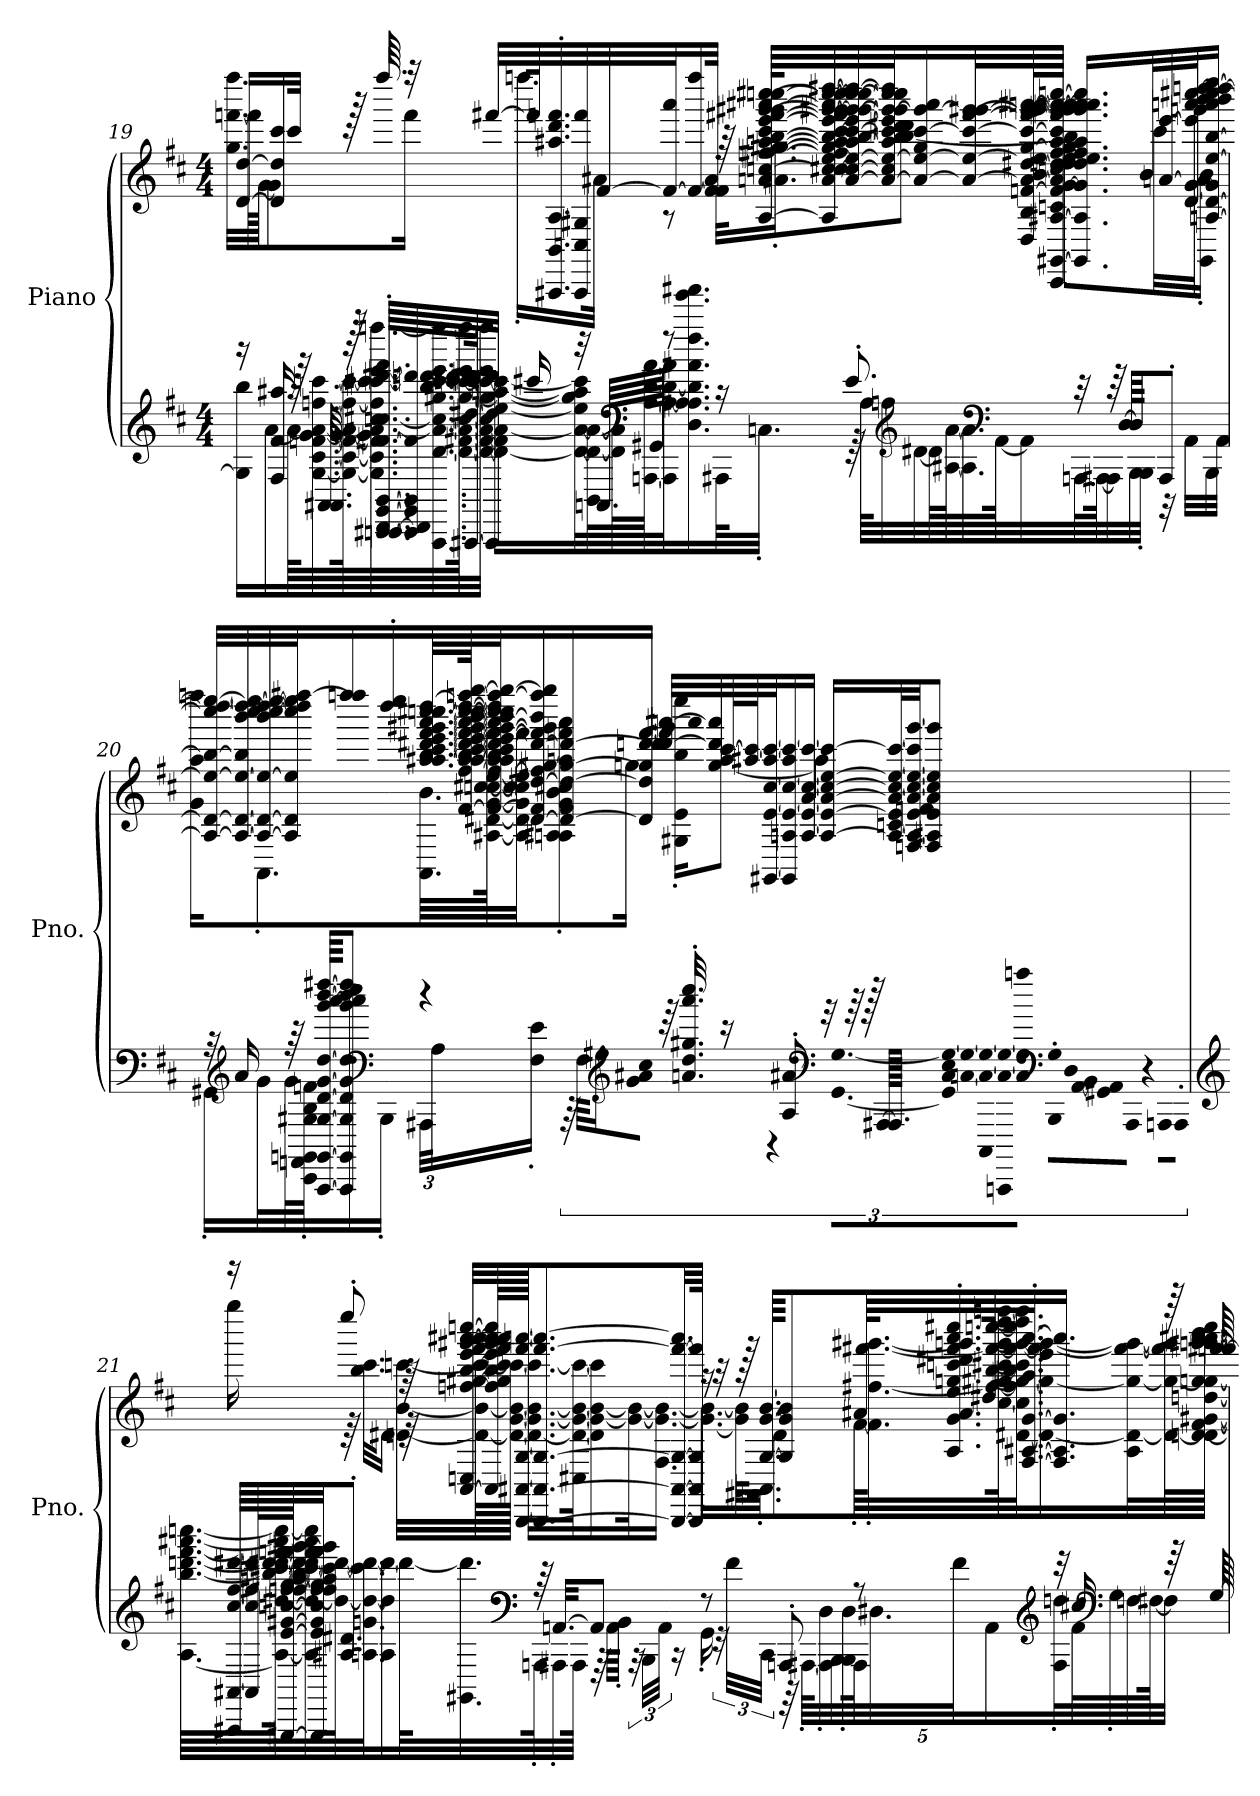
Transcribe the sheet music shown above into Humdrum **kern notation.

**kern	**kern
*part1	*part1
*staff2	*staff1
*I"Piano	*
*I'Pno.	*
!!LO:PB:g=z
*clefG2	*clefG2
*k[f#c#]	*k[f#c#]
*M4/4	*M4/4
=19	=19
*^	*^
16r	16G\] 16bb\LL	[16d/ [16dd/LL	32.gg\ [32.fffn\ 32.ffff#\LLL
.	.	.	128fff\LL]
.	.	.	[128g\JJJJ
16F#/ 16f#/ 16aa#X/	[16a\	16d/] 16dd/] 16ccc#/	8g\]
128r	128a\KLL_	32ccc#/JJk	.
64.AA/ 64.AA#X/	[64.G\ [64.c#\ [64.fn\ [64.g\ 64.a\_ [64.ffn\ [64.cccn\	.	.
128r	128G\_ 128c#\_ 128f\_ 128g\_ 128a\_ 128ff\_ 128ccc\_K	128r	.
[64.CCn/' 64.CC#X/' [64.DD/' [64.GG/' [64.BB/' [64.f#X/' 64.ccn/' [64.ddd#X/' 64.fff#/'LLLL	64.G\] 64.c#\] 64.f\] 64.g\] 64.a\_ [64.cc#X\ 64.ff\] 64.ccc\] [64.ccc#X\ [64.eee\ [64.ffffn\	64.ffff#/	.
64.CC/] 64.DD/] 64.GG/] 64.BB/] 64.f#/] 64.ddd#/]	64.AAA\ [64.d\ 64.a\_ 64.cc#\_ 64.gg\ 64.bb\ 64.ccc#\_ [64.dddn\ 64.eee\_ 64.ffff\_	32r	16fff\Jk
[128AAA#X/ [128dd#X/ [128ddd#X/JK	128d\_ [128f#X\ 128a\_ 128cc#\_ [128gg#X\ [128cccn\ 128ccc#\_ 128ddd\_ 128eee\_ 128ffff\_JK	.	.
32AAA#/] 32dd#/] 32ddd#/]JJJ	32d\_ 32f#\_ 32a\_ 32cc#\] 32gg#\_ 32ccc\_ 32ccc#\] 32ddd\] 32eee\] 32ffff\]JJJ	[32fff#X/LLL	.
16ccc#X/	16d\_ 16f#\] 16a\_ [16ee\ 16gg#\_ [16aan\ 16ccc\_LL	64fff#/K]	16.ffffn'\LL
.	.	32.AAA#X/' 32.BB/' 32.A/' 32.aa#X/' 32.ddd/' 32.fffn/'	.
32r	32d\_ 32a\_ 32ee\] 32gg#\] 32aa\] 32ccc\]L	32AAA#/ 32Cn/ 32G#X/ 32fff/	.
64.AAn/LLLL	64BB\ 64d\_ 64a\_L	[32f#/	32a#X\JJk
.	128d\] 128a\]L	.	.
*clefF4	*	*	*
128GG#X/JJJJk	[128AAAn\ [128A\ [128d\ [128a\JJ	.	.
8r	32AAA\] 32A\_ 32d\_ 32a\]J	32f#/_ 32aaa/J	8r
.	16.D\ 16.A\] 16.A#X\ 16.d\] 16.a#X\ 16.ff\ 16.ggg\ 16.aaa#X\	16f#/_ 16ffff/	.
.	.	32f#/] 32a#/JJk	.
16r	64AAA#X\KL	64r	32f#\KLL
.	32.Cn'\JJJ	[64A/ 64an/ [64ccn/ [64ffn/ [64gg/ [64aan/ [64bb/ 64ccc#/ [64eee/ [64fff#X/ [64ggg/ 64ggg#X/ [64aaa#X/ [64ccccn/ [64cccc#X/KLLL	.
.	.	32A/] [32a/ 32cc/] [32cc#X/ [32ee/ 32ff/] 32gg/] 32aa/_ 32bb/_ [32ccc#/ 32eee/_ 32fff#/] 32ggg/_ [32ggg#X/ 32aaa#/] 32cccc/_ 32cccc#/_ [32dddd#X/	16.a#X\' 16.ff#X\' 16.gg#X\'J
8.e'/	64r	32a/_ 32cc#/_ 32ee/_ 32aa/_ 32bb/_ 32ccc#/_ 32eee/_ 32ggg/_ 32ggg#/_ 32cccc/_ 32cccc#/_ 32dddd#/_	.
.	64A#\KLLL	.	.
.	32An\	32a/_ 32cc#/] 32ee/_ 32aa/] 32bb/] 32ccc#/_ 32ddd#X/ 32eee/] 32ggg/_ 32ggg#/] 32cccc/] 32cccc#/] 32dddd#/]J	.
*clefG2	*	*	*
.	[32.d#X\	16a/_ 16ee/_ 16gg#/ 16ccc#/_ 16ggg/_ 16aaa#/	[8bb\ 8ddd#\J
.	128d#\LL]	.	.
.	[128A#X\ [128a#\J	.	.
.	64.A#\] 64.a#\]	32a/_ 32ee/_ 32ccc#/_ [32fff#/ 32ggg/_ [32ggg#X/L	.
*clefF4	*	*	*
.	[128AA\JK	.	.
.	32AA\]	64D/ 64B/ [64fn/ 64a/_ 64b/ [64dd#X/ 64ee/] [64gg#/ 64ccc#/_ 64fff#/_ 64ggg/_ 64ggg#/] [64aaan/ [64aaa#X/L	.
.	.	64CC#/ [64GG#X/ [64A#X/ 64cn/ 64f/] [64g/ 64a/] 64ccn/ [64ddn/ 64dd#/] [64ee/ [64ff#/ 64gg#/] [64aa/ 64ccc#/] 64fff#/] 64ggg/] [64ggg#X/ 64aaa/_ 64aaa#/_ [64ccccn/JJJJ	.
32r	64.AAAn\L	16.GG#/] 16.A#/] 16.g/] 16.dd/] 16.ee/] 16.ff#/] 16.aa/] 16.ggg#/] 16.aaa/] 16.aaa#/] 16.cccc/]LL	8bb\L]
.	[128AAA#X\JK	.	.
64r	32AAA#\]	.	.
[64D/KKLL	.	.	.
16D/J]	32BBB\	.	.
.	32BBB'\JJJ	32b/L	.
8AAA#'/J	32r	[32an/ [32eee/	32ccc#\LL
.	32AA\LLL	[32d/ [32g/ 32a/] 32eee/] [32aaan/ [32bbb/ [32cccc#X/ [32ddddn/J	32gggn\J
.	32BBB\	[16An/ 16d/_ 16g/] [16ee/ [16bb/ 16aaa/] 16bbb/] 16cccc#/_ 16dddd/_ [16eeee/JJ	16GG#\' 16b\'JJ
.	32AA\JJJ	.	.
!!LO:LB:g=z	!!
=20	=20	=20	=20
32r	16GG#X'\LL	32A/_ 32d/_ 32ee/_ 32bb/_ 32cccc#/_ 32dddd/_ 32eeee/_LLL	16g\ 16aa\ 16ffffn\KL
*clefG2	*	*	*
16a/	.	32A/_ 32d/_ 32ee/_ 32bb/] [32bbb/ 32cccc#/_ 32dddd/_ 32eeee/_	.
.	32g\L	32A/_ 32d/_ 32ee/_ 32bbb/] 32cccc#/_ 32dddd/_ 32eeee/_	8.AA'\
64r	64g\L	32A/] 32d/] 32ee/] 32cccc#/] 32dddd/] 32eeee/] [32ffff#X/J	.
[64AAA/ [64GG#/ [64G/ [64d/ [64g/ [64dd/ [64ggg/ [64aaa/ [64bbb/ [64dddd#X/KKKL	64CC#\' 64FFn\' 64GGn\' 64G#X\' 64B\' 64fn\'JJ	.	.
8AAA/] 8GG#/] 8G/] 8d/] 8g/] 8dd/] 8ggg/] 8aaa/] 8bbb/] 8dddd#/]J	16cccc#\	16ffffn/ 16ffff#/]	.
*clefF4	*	*	*
.	16BBB'\JJ	16dddd/' 16eeee/'	.
*	*Xbrackettup	*	*
4r	48AAA#X\KLL	[64.aa/ [64.aa#X/ [64.bb/ [64.ccc#/ [64.ddd#X/ [64.eee/ [64.fff#/ [64.ggg#X/ [64.aaa/ [64.ccccn/ [64.cccc#X/ [64.dddd/LL	64.AA\ 64.b\LLL
.	24A\	.	.
.	.	[128f#/ [128ff#/ 128aa/_ 128aa#/_ 128bb/_ 128ccc#/_ 128ddd#/_ 128eee/_ 128fff#/_ 128ggg#/_ 128aaa/_ [128bbb/ 128cccc/_ 128cccc#/_ 128dddd/_ [128ffffn/ [128gggg/JK	[128A#X\ [128d#X\ [128g\ [128ccn\ [128cc#X\ [128ee\ [128fffn\JK
.	.	32f#/_ 32ff#/_ 32aa/] 32aa#/] 32bb/] 32ccc#/] 32ddd#/_ 32eee/] 32fff#/_ 32ggg#/_ 32aaa/] 32bbb/_ 32cccc/] 32cccc#/] 32dddd/] 32ffff/_ 32gggg/_J	32A#\] 32d#\] 32g\] 32cc\] 32cc#\] 32ee\] 32fff\]JJ
.	16F#\' 16e\'JJ	[16d#/ 16f#/] [16dd#X/ 16ff#/] [16gg#X/ 16ddd#/_ 16fff#/] 16ggg#/] 16bbb/] 16ffff/] 16gggg/]	8An\' 8A#X\' 8g\' 8b\' 8cc#X\' 8aan\' 8fffn\' 8aaa\'
*	*brackettup	*	*
.	96r	16d#/_ 16f#/ 16dd#/_ 16gg#/_ 16ddd#/_	.
.	96F#\KKLL	.	.
.	24G#X\	.	.
*clefG2	*	*	*
.	16g\ 16a#X\ 16cc#\JJ	16d#/] 16dd#/] 16gg#/] [16dddn/ 16ddd#/] [16fff/JJ	16ggn\Jk
64r	64r	32ddd/_ 32fff/] [32aaa#X/LLL	16G#X\' 16e\' 16bb\' 16ggg#\' 16aaan\' 16eeee\'KL
32.an/' 32.dd/' 32.gg#X/' 32.aaa/' 32.cccc#/'	[32.e\ [32.ee\KLL	.	.
.	.	32gg/ 32ddd/] 32aaa#/]	.
16r	16e\] 16a\ 16cc#\ 16ee\_	[64ccc#/L	[8.aa\J
.	.	[64aa#X/ 64ccc#/]J	.
.	.	[32GG#X/ [32e/ [32cc#/ 32aa#/_ [32ccc#/J	.
8A/' 8a#X/'	[32an\ 32ee\_L	16GG#/] 16An/ 16e/_ 16cc#/_ 16aa#/] 16ccc#/_	.
.	32AA\ 32a\_ 32ee\_	.	.
.	32AAAn\ 32a\_ 32ee\_	[16A/ 16e/_ [16a/ 16cc#/_ 16ccc#/_JJ	.
.	32a\] 32ee\] 32ffffn\JJJ	.	.
*clefF4	*	*	*
32r	32BBB\' 32G#\'LLL	16A/_ 16e/_ 16a/_ 16cc#/_ [16ee/ 16ccc#/_LL	4aa\]
64r	32D\	.	.
128r	.	.	.
[128AAA#X/KKKKL	.	.	.
8.AAA#/J]	[32AA\ 32BB\	32A/_ 32cn/ 32e/] 32a/_ 32cc#/] 32ee/_ 32ccc#/_L	.
.	32GG#X\ 32AA\]	[32Fn/ 32A/] [32e/ 32fn/ 32a/_ [32cc#/ 32ee/_ 32ccc#/] [32ggg#/JJ	.
.	32AAA#\JJJ	8F/] 8A#X/ 8e/] 8a/] 8cc#/] 8ee/] 8ggg#/]J	.
.	64r	.	.
.	64AAAn\KKLL	.	.
.	16AAA'\JJ	.	.
!!LO:LB:g=z	!!
=21	=21	=21	=21
*clefG2	*	*	*
64AAA#X/ [64AA#X/ [64cc#/ [64ff#/ [64ddd#X/LLLL	[64.A\ [64.bb\ [64.dddn\ [64.fff#\ [64.aaa#X\ [64.ccccn\LLLL	16r	16gggg\
128AA#/] 128cc#/] 128ff#/] 128ddd#/]L	.	.	.
[128GGG#X/ [128e/ [128g#X/ [128ccn/ [128ffn/ [128ff#X/ [128gg/ [128aa#X/ [128fffn/ [128ggg#X/JJ	128A\_ [128dd#X\ 128bb\_ [128cccn\ 128ddd\_ [128ddd#X\ 128fff#\_ 128aaa#\_ 128cccc\_JK	.	.
32GGG#/] 32e/] 32g#/] 32cc/] 32ff/] 32ff#/] 32gg/] 32aa#/] 32fff/] 32ggg#/]JJ	32A\] 32dd#\_ 32bb\] 32ccc\_ 32ddd\] 32ddd#\_ 32fff#\] 32aaa#\] 32cccc\]	.	.
8.A#X/' 8.d#X/'J	64dd#\_ 64ccc\_ 64ddd#\_K	8eeee'/	64r
.	32.An\ 32.gn\ 32.dd#\_ 32.ccc\] 32.ddd#\_J	.	32.bb\ 32.ccc#\KLL
.	16A\ 16dd#\] 16ddd#\_	.	16d#X\JJ
.	64ddd#\KL_	64r	64r
.	32.GG#X\ 32.ddd#\]	[32AA/ 32Cn/ [32ffn/ [32gg#X/ [32bb/ [32ccc#/ [32eee/ [32fff#/ [32ggg#X/ [32aaa/ [32aaa#X/ [32ccccn/LLL	[32dn\ [32b\ [32cccn\LLL
.	.	128AA/] 128ff/] 128gg#/] 128bb/] 128ccc#/] 128eee/] 128fff#/] 128ggg#/] 128aaa/] 128aaa#/] 128cccc/]LL	128d\_ 128b\_ 128ccc\_LL
.	.	[128BBB/ [128AA#X/ [128G/ [128fffn/ [128aaan/JJJJ	128d\_ [128g\ 128b\_ 128ccc\_JJJJJ
*clefF4	*	*	*
64r	64AAAn'\K	8.BBB/_ 8.AA#/_ 8.G/_ 8.fff/_ 8.aaa/_	32.d\_ 32.g\_ 32.b\_ 32.ccc\_LLL
[32.AAn/KKL	32AAA#X'\	.	.
.	64AAA#\JJJk	.	64C#X\ 64d\_ 64g\_ 64b\_ 64ccc\_JK
8.AA/J]	64r	.	16d\] 16g\_ 16b\_ 16ccc\]
.	64AA\KLLL	.	.
.	32BB'\JJJ	.	.
.	48r	.	32g\_ 32b\_K
.	48BBB\LLL	.	.
.	.	.	16.F#\ 16.g\_ 16.b\_JJ
.	48AA\JJJ	.	.
.	16r	32.BBB/_ 32.AA#/_ 32.G/_ 32.fff/_ 32.aaa/]LL	.
.	.	64BBB/] 64AA#/] 64G/] 64fff/]JJJk	.
8r	16GG#'\	16r	16.g\_ 16.b\_LL
.	48r	32r	.
.	48f#\LLL	.	.
.	.	128r	128g\] 128b\]KLL
.	.	[64.G/ [64.g/ [64.b/KKKL	64.GG#X\' 64.AAn\'JJJ
.	48CC#\JJJ	.	.
8AAAn'/	64r	8G/] 8g/] 8b/]	8d\
.	[64AAA#X'\KLLL	.	.
.	32AAA#\]' 32D\'	.	.
.	32BBB\	.	.
.	32BBB\' 32D\'	.	.
*	*Xbrackettup	*	*
8r	80AAA#\K	64a#X/KLL	[64f#'\KLL
.	40.D#X\	.	.
.	.	32.A/' 32.g/' 32.a#/' 32.ee/' 32.ggn/' 32.cccn/' 32.ddd#X/' 32.fff/' 32.gggn/' 32.aaa/' 32.cccc#X/'	32.f#\]' [32.ff#X\' [32.fff#X\' [32.ggg#X\'
.	40f#\J	.	.
.	.	64dd#X/K	[64cc#\ 64ff#\_ [64gg#X\ [64bb\ [64ccc#X\ 64fff#\_ 64ggg#\_ [64ccccn\ [64dddd\ [64ffffn\K
.	20AA\	.	.
.	.	[32.F#/' [32.A#X/' [32.g/' 32.aa#X/' [32.aaa/'J	[32.d#X\ 32.cc#\] 32.ff#\] 32.gg#\_ 32.bb\] 32.ccc#\] 32.fff#\_ 32.ggg#\_ 32.cccc\] 32.dddd\] 32.ffff\]J
*clefG2	*	*	*
32r	32F#\' 32ddn\'L	16.F#/] 16.A#/] 16.g/] 16.aaa/]JJ	16d#\_ 16gg#\_ 16eee\ 16fff#\_ 16ggg#\_
16cc#X/	64f#\L	.	.
*clefF4	*	*	*
.	64G'\	.	.
.	64.Fn\	.	32A#\ 32d#\_ 32gg#\_ 32fff#\_ 32ggg#\_L
.	[128F#X\JK	.	.
64r	32F#\JJJ]	64r	64d#\_ 64gg#\_ 64fff#\] 64ggg#\]L
[64G/	.	[64fffn/ [64fff#X/	[64dn\ 64d#\] [64f#\ [64g#X\ [64ddn\ [64ggn\ 64gg#\] [64gggn\ [64ggg#X\ [64aaa\ [64aaa#X\ [64bbb\ [64cccc\JJJJ
*v	*v	*	*
*	*v	*v
=	=
*-	*-
